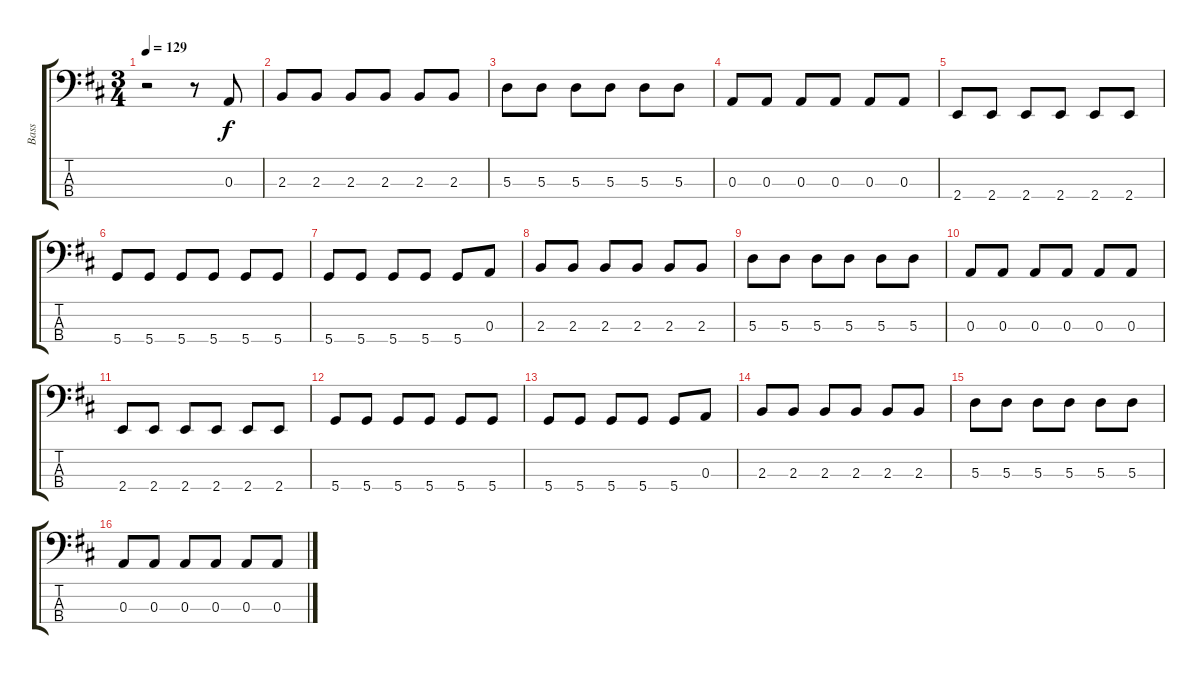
\track ("Bass" "Bass") {instrument electricbassfinger}
\staff {score tabs}
\tuning (G2 D2 A1 D1) {hide}
\ts (3 4)
\tempo 129
\clef f4
\ks bminor
r.2{dy f} r.8 0.3.8 |
2.3.8 2.3.8 2.3.8 2.3.8 2.3.8 2.3.8 |
5.3.8 5.3.8 5.3.8 5.3.8 5.3.8 5.3.8 |
0.3.8 0.3.8 0.3.8 0.3.8 0.3.8 0.3.8 |
2.4.8 2.4.8 2.4.8 2.4.8 2.4.8 2.4.8 |
5.4.8 5.4.8 5.4.8 5.4.8 5.4.8 5.4.8 |
5.4.8 5.4.8 5.4.8 5.4.8 5.4.8 0.3.8 |
2.3.8 2.3.8 2.3.8 2.3.8 2.3.8 2.3.8 |
5.3.8 5.3.8 5.3.8 5.3.8 5.3.8 5.3.8 |
0.3.8 0.3.8 0.3.8 0.3.8 0.3.8 0.3.8 |
2.4.8 2.4.8 2.4.8 2.4.8 2.4.8 2.4.8 |
5.4.8 5.4.8 5.4.8 5.4.8 5.4.8 5.4.8 |
5.4.8 5.4.8 5.4.8 5.4.8 5.4.8 0.3.8 |
2.3.8 2.3.8 2.3.8 2.3.8 2.3.8 2.3.8 |
5.3.8 5.3.8 5.3.8 5.3.8 5.3.8 5.3.8 |
0.3.8 0.3.8 0.3.8 0.3.8 0.3.8 0.3.8
